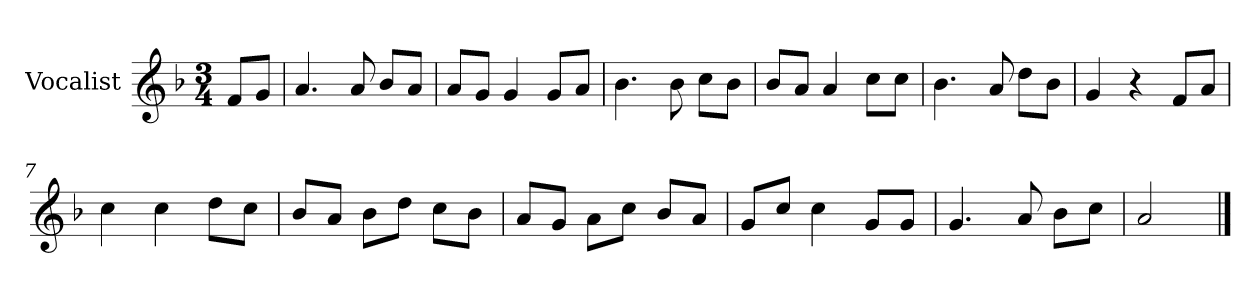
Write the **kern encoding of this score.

**kern
*part1
*staff1
*I"Vocalist
*k[b-]
*F:
*M3/4
=
8fL
8gJ
=1
4.a
8a
8b-L
8aJ
=2
8aL
8gJ
4g
8gL
8aJ
=3
4.b-
8b-
8ccL
8b-J
=4
8b-L
8aJ
4a
8ccL
8ccJ
=5
4.b-
8a
8ddL
8b-J
=6
4g
4r
8fL
8aJ
=7
4cc
4cc
8ddL
8ccJ
=8
8b-L
8aJ
8b-L
8ddJ
8ccL
8b-J
=9
8aL
8gJ
8aL
8ccJ
8b-L
8aJ
=10
8gL
8ccJ
4cc
8gL
8gJ
=11
4.g
8a
8b-L
8ccJ
=12
2a
==
*-
